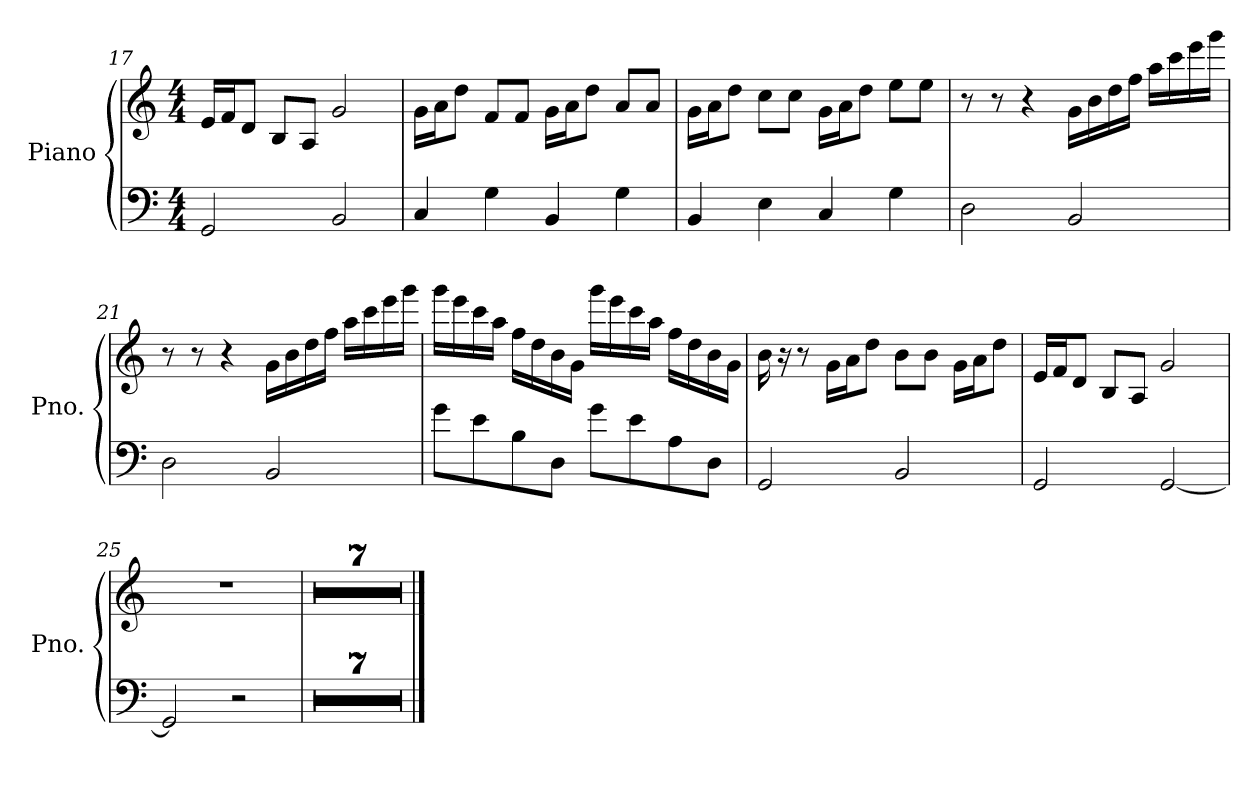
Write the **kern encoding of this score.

**kern	**kern
*part1	*part1
*staff2	*staff1
*I"Piano	*
*I'Pno.	*
*clefF4	*clefG2
*k[]	*k[]
*M4/4	*M4/4
=17	=17
2GG/	16e/LL
.	16f/J
.	8d/J
.	8B/L
.	8A/J
2BB/	2g/
!!LO:PB:g=z
=18	=18
4C/	16g\LL
.	16a\J
.	8dd\J
4G\	8f/L
.	8f/J
4BB/	16g\LL
.	16a\J
.	8dd\J
4G\	8a/L
.	8a/J
=19	=19
4BB/	16g\LL
.	16a\J
.	8dd\J
4E\	8cc\L
.	8cc\J
4C/	16g\LL
.	16a\J
.	8dd\J
4G\	8ee\L
.	8ee\J
=20	=20
2D\	8r
.	8r
.	4r
2BB/	16g\LL
.	16b\
.	16dd\
.	16ff\JJ
.	16aa\LL
.	16ccc\
.	16eee\
.	16ggg\JJ
=21	=21
2D\	8r
.	8r
.	4r
2BB/	16g\LL
.	16b\
.	16dd\
.	16ff\JJ
.	16aa\LL
.	16ccc\
.	16eee\
.	16ggg\JJ
!!LO:LB:g=z
=22	=22
8g\L	16ggg\LL
.	16eee\
8e\	16ccc\
.	16aa\JJ
8B\	16ff\LL
.	16dd\
8D\J	16b\
.	16g\JJ
8g\L	16ggg\LL
.	16eee\
8e\	16ccc\
.	16aa\JJ
8A\	16ff\LL
.	16dd\
8D\J	16b\
.	16g\JJ
=23	=23
2GG/	16b\
.	16r
.	8r
.	16g\LL
.	16a\J
.	8dd\J
2BB/	8b\L
.	8b\J
.	16g\LL
.	16a\J
.	8dd\J
=24	=24
2GG/	16e/LL
.	16f/J
.	8d/J
.	8B/L
.	8A/J
[2GG/	2g/
=25	=25
2GG/]	1r
2r	.
=26	=26
1r	1r
=27	=27
1r	1r
=28	=28
1r	1r
!!LO:LB:g=z
=29	=29
1r	1r
=30	=30
1r	1r
=31	=31
1r	1r
=32	=32
1r	1r
==	==
*-	*-
